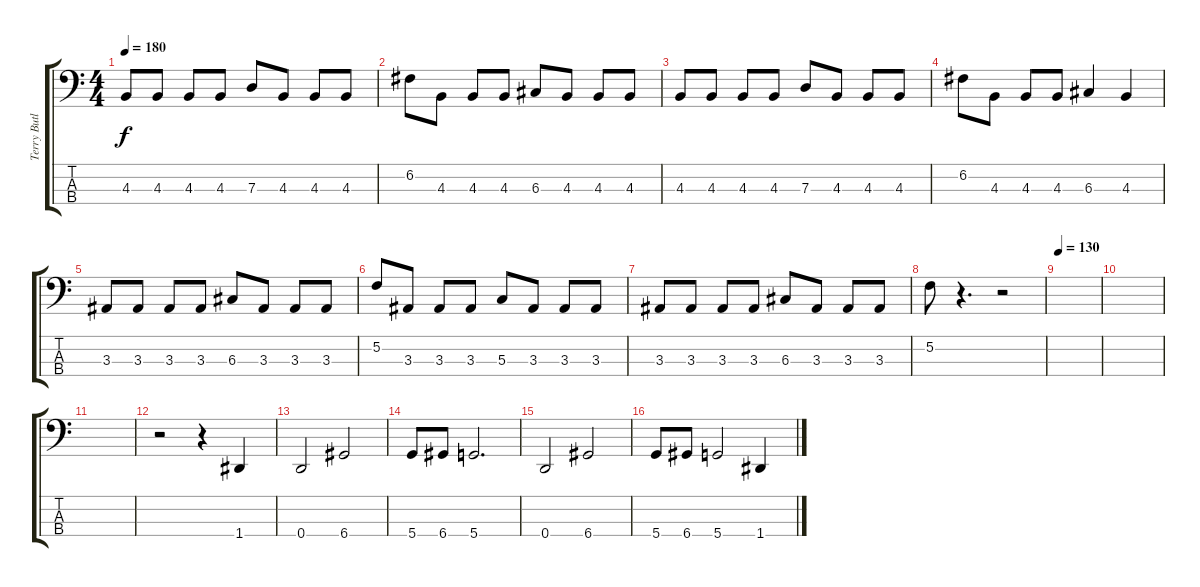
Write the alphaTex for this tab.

\track ("Terry Butler" "Terry Butl") {instrument electricbassfinger}
\staff {score tabs}
\tuning (F2 C2 G1 D1) {hide}
\ts (4 4)
\tempo 180
\clef f4
\ks c
4.3.8{dy f} 4.3.8 4.3.8 4.3.8 7.3.8 4.3.8 4.3.8 4.3.8 |
6.2.8 4.3.8 4.3.8 4.3.8 6.3.8 4.3.8 4.3.8 4.3.8 |
4.3.8 4.3.8 4.3.8 4.3.8 7.3.8 4.3.8 4.3.8 4.3.8 |
6.2.8 4.3.8 4.3.8 4.3.8 6.3.4 4.3.4 |
3.3.8 3.3.8 3.3.8 3.3.8 6.3.8 3.3.8 3.3.8 3.3.8 |
5.2.8 3.3.8 3.3.8 3.3.8 5.3.8 3.3.8 3.3.8 3.3.8 |
3.3.8 3.3.8 3.3.8 3.3.8 6.3.8 3.3.8 3.3.8 3.3.8 |
5.2.8 r.4{d} r.2 |
\tempo 130
|
|
|
r.2 r.4 1.4.4 |
0.4.2 6.4.2 |
5.4.8 6.4.8 5.4.2{d} |
0.4.2 6.4.2 |
5.4.8 6.4.8 5.4.2 1.4.4
